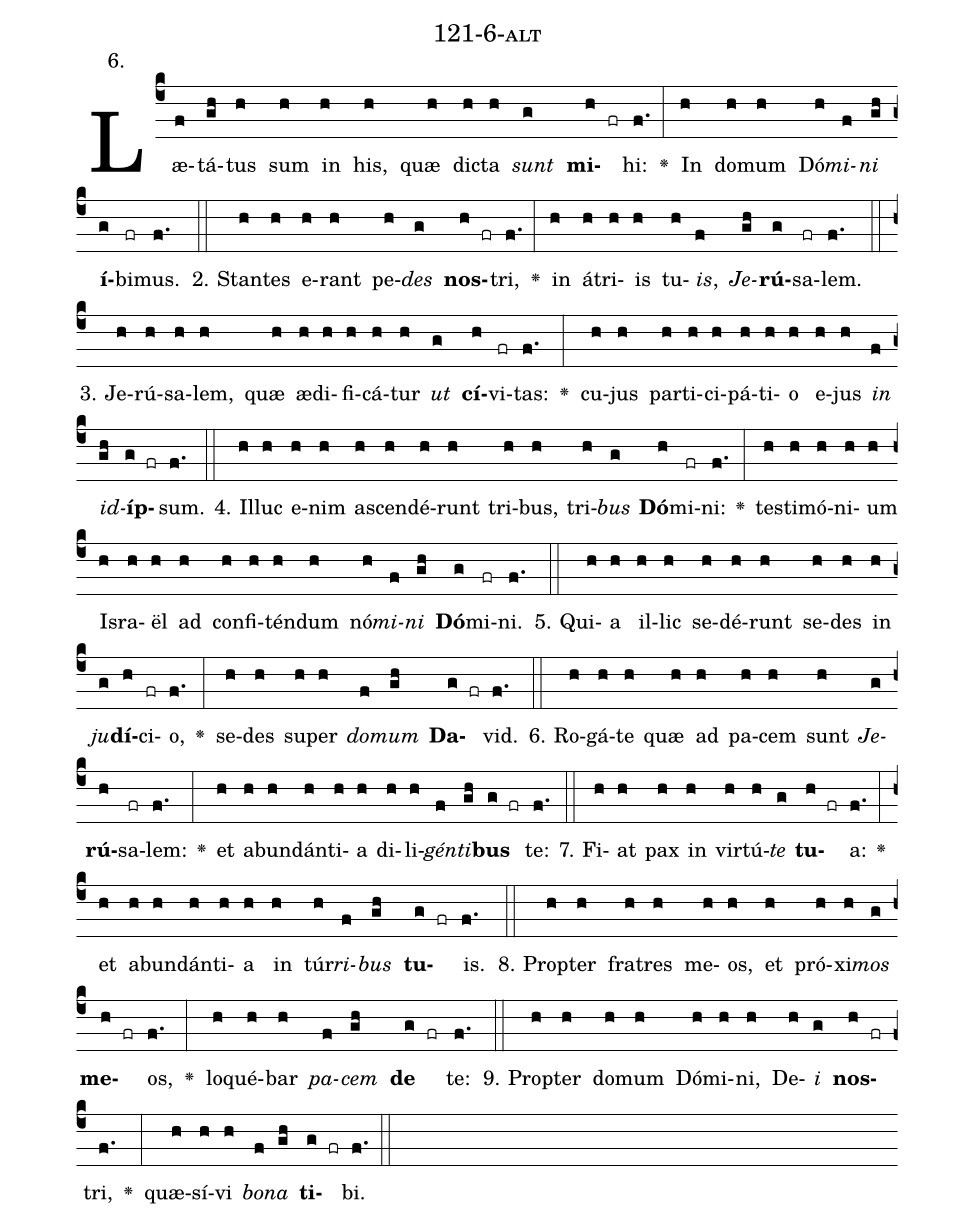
name: 121-6-alt;
annotation: 6.;
%%
(c4)Læ(f)tá(gh)tus(h) sum(h) in(h) his,(h) quæ(h) dic(h)ta(h) <i>sunt</i>(g) <b>mi</b>(h fr)hi:(f.) <v>\greheightstar</v>(:) In(h) do(h)mum(h) Dó(h)<i>mi</i>(f)<i>ni</i>(gh) <b>í</b>(g)bi(fr)mus.(f.) (::)
2. Stan(h)tes(h) e(h)rant(h) pe(h)<i>des</i>(g) <b>nos</b>(h fr)tri,(f.) <v>\greheightstar</v>(:) in(h) á(h)tri(h)is(h) tu(h)<i>is</i>,(f) <i>Je</i>(gh)<b>rú</b>(g)sa(fr)lem.(f.) (::)
3. Je(h)rú(h)sa(h)lem,(h) quæ(h) æ(h)di(h)fi(h)cá(h)tur(h) <i>ut</i>(g) <b>cí</b>(h)vi(fr)tas:(f.) <v>\greheightstar</v>(:) cu(h)jus(h) par(h)ti(h)ci(h)pá(h)ti(h)o(h) e(h)jus(h) <i>in</i>(f) <i>id</i>(gh)<b>íp</b>(g fr)sum.(f.) (::)
4. Il(h)luc(h) e(h)nim(h) a(h)scen(h)dé(h)runt(h) tri(h)bus,(h) tri(h)<i>bus</i>(g) <b>Dó</b>(h)mi(fr)ni:(f.) <v>\greheightstar</v>(:) tes(h)ti(h)mó(h)ni(h)um(h) Is(h)ra(h)ël(h) ad(h) con(h)fi(h)tén(h)dum(h) nó(h)<i>mi</i>(f)<i>ni</i>(gh) <b>Dó</b>(g)mi(fr)ni.(f.) (::)
5. Qui(h)a(h) il(h)lic(h) se(h)dé(h)runt(h) se(h)des(h) in(h) <i>ju</i>(g)<b>dí</b>(h)ci(fr)o,(f.) <v>\greheightstar</v>(:) se(h)des(h) su(h)per(h) <i>do</i>(f)<i>mum</i>(gh) <b>Da</b>(g fr)vid.(f.) (::)
6. Ro(h)gá(h)te(h) quæ(h) ad(h) pa(h)cem(h) sunt(h) <i>Je</i>(g)<b>rú</b>(h)sa(fr)lem:(f.) <v>\greheightstar</v>(:) et(h) ab(h)un(h)dán(h)ti(h)a(h) di(h)li(h)<i>gén</i>(f)<i>ti</i>(gh)<b>bus</b>(g fr) te:(f.) (::)
7. Fi(h)at(h) pax(h) in(h) vir(h)tú(h)<i>te</i>(g) <b>tu</b>(h fr)a:(f.) <v>\greheightstar</v>(:) et(h) ab(h)un(h)dán(h)ti(h)a(h) in(h) túr(h)<i>ri</i>(f)<i>bus</i>(gh) <b>tu</b>(g fr)is.(f.) (::)
8. Prop(h)ter(h) fra(h)tres(h) me(h)os,(h) et(h) pró(h)xi(h)<i>mos</i>(g) <b>me</b>(h fr)os,(f.) <v>\greheightstar</v>(:) lo(h)qué(h)bar(h) <i>pa</i>(f)<i>cem</i>(gh) <b>de</b>(g fr) te:(f.) (::)
9. Prop(h)ter(h) do(h)mum(h) Dó(h)mi(h)ni,(h) De(h)<i>i</i>(g) <b>nos</b>(h fr)tri,(f.) <v>\greheightstar</v>(:) quæ(h)sí(h)vi(h) <i>bo</i>(f)<i>na</i>(gh) <b>ti</b>(g fr)bi.(f.) (::)
